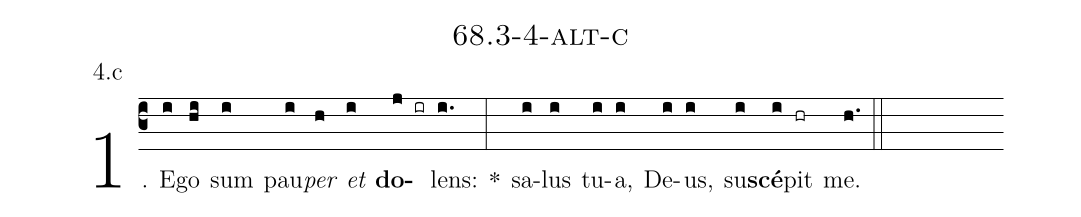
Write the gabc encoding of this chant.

name: 68.3-4-alt-c;
annotation: 4.c;
%%
(c3)1. E(i)go(hi) sum(i) pau(i)<i>per</i>(h) <i>et</i>(i) <b>do</b>(j ir)lens:(i.) *(:) sa(i)lus(i) tu(i)a,(i) De(i)us,(i) su(i)<b>scé</b>(i)pit(hr) me.(h.) (::)


%E(i) u(i) o(i) u(i) a(i) e.(h.) (::)
